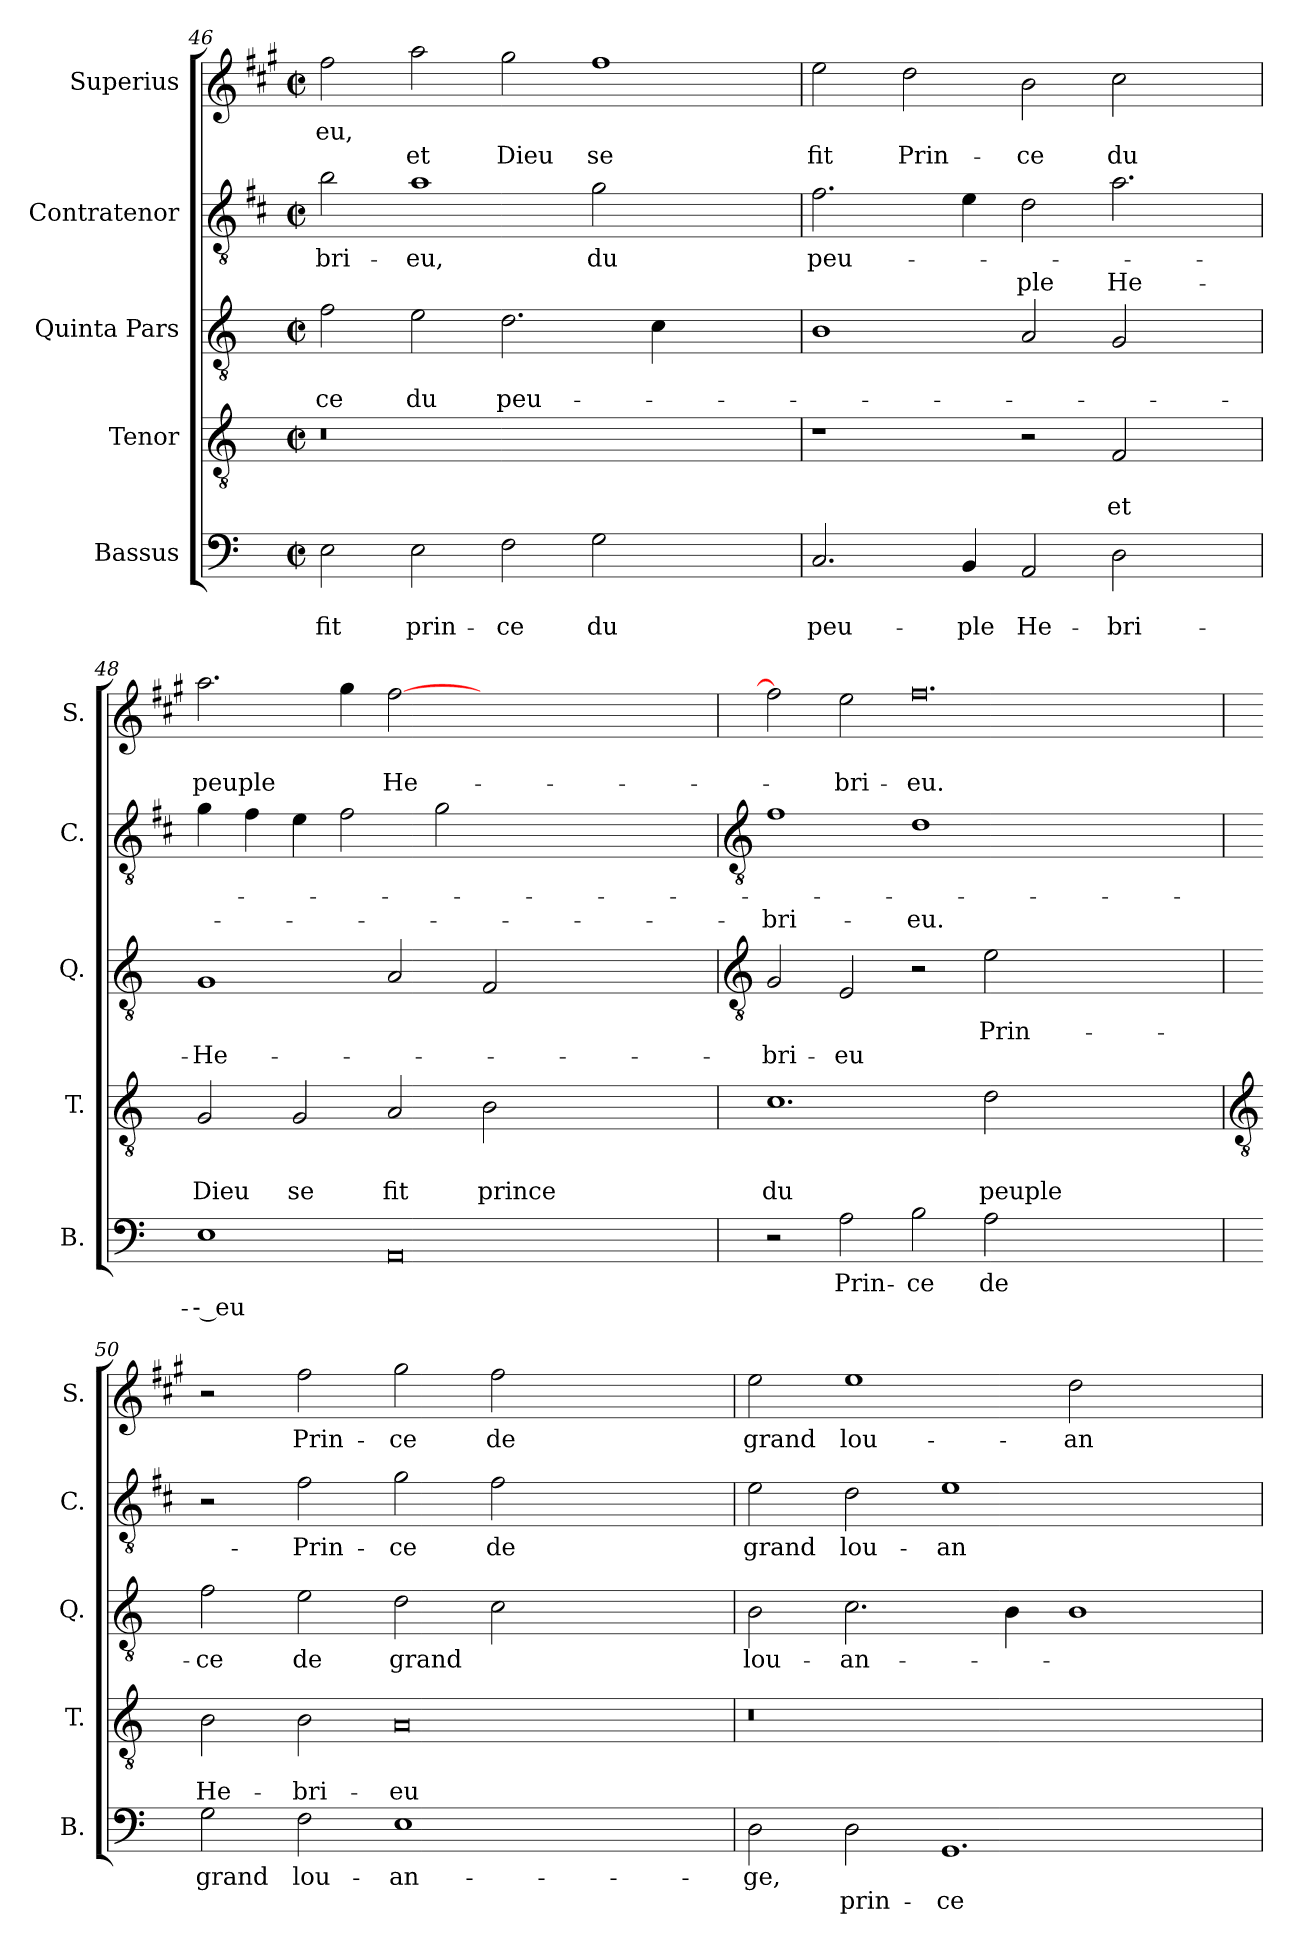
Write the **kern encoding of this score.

**kern	**text	**text	**kern	**text	**text	**kern	**text	**text	**kern	**text	**text	**kern	**text	**text
*part5	*part5	*part5	*part4	*part4	*part4	*part3	*part3	*part3	*part2	*part2	*part2	*part1	*part1	*part1
*staff5	*staff5	*staff5	*staff4	*staff4	*staff4	*staff3	*staff3	*staff3	*staff2	*staff2	*staff2	*staff1	*staff1	*staff1
*I"Bassus	*	*	*I"Tenor	*	*	*I"Quinta Pars	*	*	*I"Contratenor	*	*	*I"Superius	*	*
*I'B.	*	*	*I'T.	*	*	*I'Q.	*	*	*I'C.	*	*	*I'S.	*	*
*clefF4	*	*	*clefGv2	*	*	*clefGv2	*	*	*clefGv2	*	*	*clefG2	*	*
*	*	*	*	*	*	*	*	*	*ITrd1c2	*	*	*ITrd5c9	*	*
*k[]	*	*	*k[]	*	*	*k[]	*	*	*k[]	*	*	*k[]	*	*
*C:	*	*	*C:	*	*	*C:	*	*	*C:	*	*	*C:	*	*
*M4/2	*	*	*M4/2	*	*	*M4/2	*	*	*M4/2	*	*	*M4/2	*	*
*met(c|)	*	*	*met(c|)	*	*	*met(c|)	*	*	*met(c|)	*	*	*met(c|)	*	*
=46	=46	=46	=46	=46	=46	=46	=46	=46	=46	=46	=46	=46	=46	=46
!	!	!LO:LY:b	!	!	!	!	!	!LO:LY:b	!	!LO:LY:b	!	!	!LO:LY:b	!
2E	.	fit	0r	.	.	2f	.	-ce	2a	-bri-	.	2a	-eu,	.
!	!	!LO:LY:b	!	!	!	!	!	!LO:LY:b	!	!LO:LY:b	!	!	!	!LO:LY:b
2E	.	prin-	.	.	.	2e	.	du	1g	-eu,	.	2cc	.	et
!	!	!LO:LY:b	!	!	!	!	!	!LO:LY:b	!	!	!	!	!	!LO:LY:b
2F	.	-ce	.	.	.	2.d	.	peu-	.	.	.	2b	.	Dieu
!	!	!LO:LY:b	!	!	!	!	!	!	!	!LO:LY:b	!	!	!	!LO:LY:b
2G	.	du	.	.	.	.	.	.	2f	du	.	1a	.	se
.	.	.	.	.	.	4c	.	.	.	.	.	.	.	.
2ryy	.	.	2ryy	.	.	2ryy	.	.	2ryy	.	.	.	.	.
=47	=47	=47	=47	=47	=47	=47	=47	=47	=47	=47	=47	=47	=47	=47
!	!	!LO:LY:b	!	!	!	!	!	!	!	!LO:LY:b	!	!	!	!LO:LY:b
2.C	.	peu-	1r	.	.	1B	.	.	2.e	peu-	.	2g	.	fit
!	!	!	!	!	!	!	!	!	!	!	!	!	!	!LO:LY:b
.	.	.	.	.	.	.	.	.	.	.	.	2f	.	Prin-
!	!	!LO:LY:b	!	!	!	!	!	!	!	!	!	!	!	!
4BB	.	-ple	.	.	.	.	.	.	4d	.	.	.	.	.
!	!	!LO:LY:b	!	!	!	!	!	!	!	!	!LO:LY:b	!	!	!LO:LY:b
2AA	.	He-	2r	.	.	2A	.	.	2c	.	-ple	2d	.	-ce
!	!	!LO:LY:b	!	!	!LO:LY:b	!	!	!	!	!	!LO:LY:b	!	!	!LO:LY:b
2D	.	-bri-	2F	.	et	2G	.	.	2.g	.	He-	2e	.	du
4ryy	.	.	4ryy	.	.	4ryy	.	.	.	.	.	4ryy	.	.
!!LO:LB:g=z
=48	=48	=48	=48	=48	=48	=48	=48	=48	=48	=48	=48	=48	=48	=48
!	!	!LO:LY:b	!	!	!LO:LY:b	!	!	!LO:LY:b	!	!	!	!	!	!LO:LY:b
1E	.	-- eu	2G	.	Dieu	1G	.	-He-	4f	.	.	2.cc	.	peuple
.	.	.	.	.	.	.	.	.	4e	.	.	.	.	.
!	!	!	!	!	!LO:LY:b	!	!	!	!	!	!	!	!	!
.	.	.	2G	.	se	.	.	.	4d	.	.	.	.	.
.	.	.	.	.	.	.	.	.	2e	.	.	4b	.	.
!	!	!	!	!	!LO:LY:b	!	!	!	!	!	!	!	!	!LO:LY:b
0AA	.	.	2A	.	fit	2A	.	.	.	.	.	[2a	.	He-
.	.	.	.	.	.	.	.	.	2f	.	.	.	.	.
!	!	!	!	!	!LO:LY:b	!	!	!	!	!	!	!	!	!
.	.	.	2B	.	prince	2F	.	.	.	.	.	1.ryy	.	.
.	.	.	.	.	.	.	.	.	1ryy	.	.	.	.	.
.	.	.	1ryy	.	.	1ryy	.	.	.	.	.	.	.	.
.	.	.	.	.	.	.	.	.	4ryy	.	.	.	.	.
!!LO:LB:g=z
=49	=49	=49	=49	=49	=49	=49	=49	=49	=49	=49	=49	=49	=49	=49
*	*	*	*	*	*	*clefGv2	*	*	*clefGv2	*	*	*	*	*
!	!	!	!	!	!LO:LY:b	!	!	!LO:LY:b	!	!	!LO:LY:b	!	!	!
2r	.	.	1.c	.	du	2G	.	-bri-	1e	.	-bri-	2a]	.	.
!	!LO:LY:b	!	!	!	!	!	!	!LO:LY:b	!	!	!	!	!	!LO:LY:b
2A	Prin-	.	.	.	.	2E	.	-eu	.	.	.	2g	.	-bri-
!	!LO:LY:b	!	!	!	!	!	!	!	!	!	!LO:LY:b	!	!	!LO:LY:b
2B	-ce	.	.	.	.	2r	.	.	1c	.	-eu.	0.a	.	-eu.
!	!LO:LY:b	!	!	!	!LO:LY:b	!	!LO:LY:b	!	!	!	!	!	!	!
2A	de	.	2d	.	peuple	2e	Prin-	.	.	.	.	.	.	.
0ryy	.	.	0ryy	.	.	0ryy	.	.	0ryy	.	.	.	.	.
!!LO:LB:g=z
=50	=50	=50	=50	=50	=50	=50	=50	=50	=50	=50	=50	=50	=50	=50
*	*	*	*clefGv2	*	*	*	*	*	*	*	*	*	*	*
!	!LO:LY:b	!	!	!	!LO:LY:b	!	!LO:LY:b	!	!	!	!	!	!	!
2G	grand	.	2B	.	He-	2f	-ce	.	2r	.	.	2r	.	.
!	!LO:LY:b	!	!	!	!LO:LY:b	!	!LO:LY:b	!	!	!LO:LY:b	!	!	!LO:LY:b	!
2F	lou-	.	2B	.	-bri-	2e	de	.	2e	Prin-	.	2a	Prin-	.
!	!LO:LY:b	!	!	!	!LO:LY:b	!	!LO:LY:b	!	!	!LO:LY:b	!	!	!LO:LY:b	!
1E	-an-	.	0A	.	-eu	2d	grand	.	2f	-ce	.	2b	-ce	.
!	!	!	!	!	!	!	!	!	!	!LO:LY:b	!	!	!LO:LY:b	!
.	.	.	.	.	.	2c	.	.	2e	de	.	2a	de	.
1ryy	.	.	.	.	.	1ryy	.	.	1ryy	.	.	1ryy	.	.
=51	=51	=51	=51	=51	=51	=51	=51	=51	=51	=51	=51	=51	=51	=51
!	!LO:LY:b	!	!	!	!	!	!LO:LY:b	!	!	!LO:LY:b	!	!	!LO:LY:b	!
2D	-ge,	.	0r	.	.	2B	lou-	.	2d	grand	.	2g	grand	.
!	!	!LO:LY:b	!	!	!	!	!LO:LY:b	!	!	!LO:LY:b	!	!	!LO:LY:b	!
2D	.	prin-	.	.	.	2.c	-an-	.	2c	lou-	.	1g	lou-	.
!	!	!LO:LY:b	!	!	!	!	!	!	!	!LO:LY:b	!	!	!	!
1.GG	.	-ce	.	.	.	.	.	.	1d	-an-	.	.	.	.
.	.	.	.	.	.	4B	.	.	.	.	.	.	.	.
!	!	!	!	!	!	!	!	!	!	!	!	!	!LO:LY:b	!
.	.	.	.	.	.	1B	.	.	.	.	.	2f	-an-	.
.	.	.	2ryy	.	.	.	.	.	2ryy	.	.	2ryy	.	.
=	=	=	=	=	=	=	=	=	=	=	=	=	=	=
*-	*-	*-	*-	*-	*-	*-	*-	*-	*-	*-	*-	*-	*-	*-
